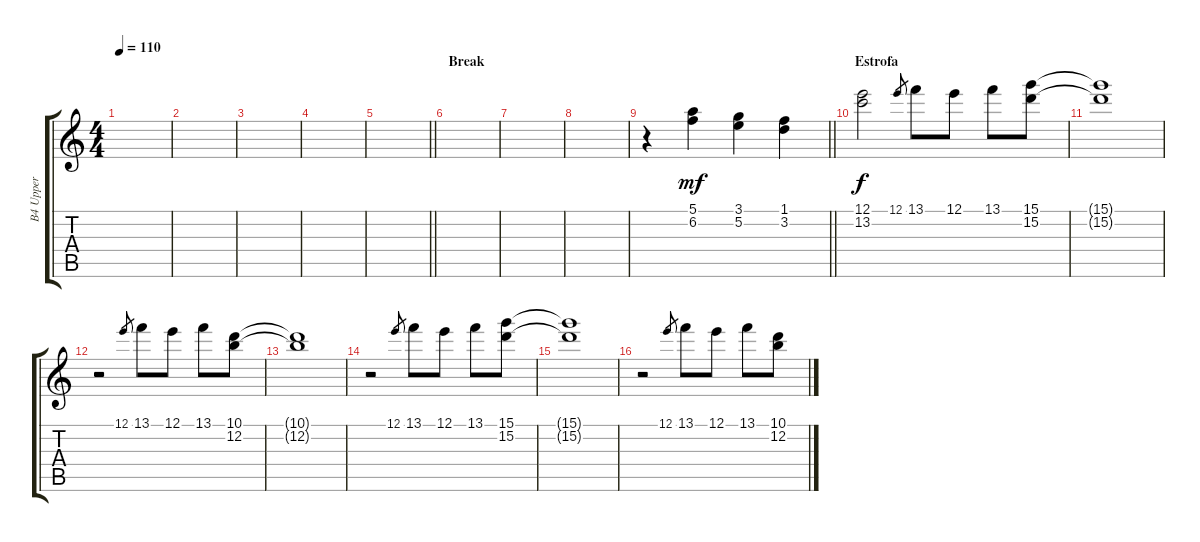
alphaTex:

\track ("B4 Upper" "B4 Upper") {instrument rockorgan}
\staff {score tabs}
\tuning (E5 B4 G4 D4 A3 E3) {hide}
\ts (4 4)
\tempo 110
\clef g2
\ks c
|
|
|
|
\barLineRight lightlight
|
\section ("" "Break")
|
|
|
\barLineRight lightlight
r.4 (5.1 6.2).4{dy mf} (3.1 5.2).4 (1.1 3.2).4 |
\section ("" "Estrofa")
(12.1 13.2).2{dy f} 12.1.8{gr} 13.1.8 12.1.8 13.1.8 (15.1 15.2).8 |
(15.1{t} 15.2{t}).1 |
r.2 12.1.8{gr} 13.1.8 12.1.8 13.1.8 (10.1 12.2).8 |
(10.1{t} 12.2{t}).1 |
r.2 12.1.8{gr} 13.1.8 12.1.8 13.1.8 (15.1 15.2).8 |
(15.1{t} 15.2{t}).1 |
r.2 12.1.8{gr} 13.1.8 12.1.8 13.1.8 (10.1 12.2).8
